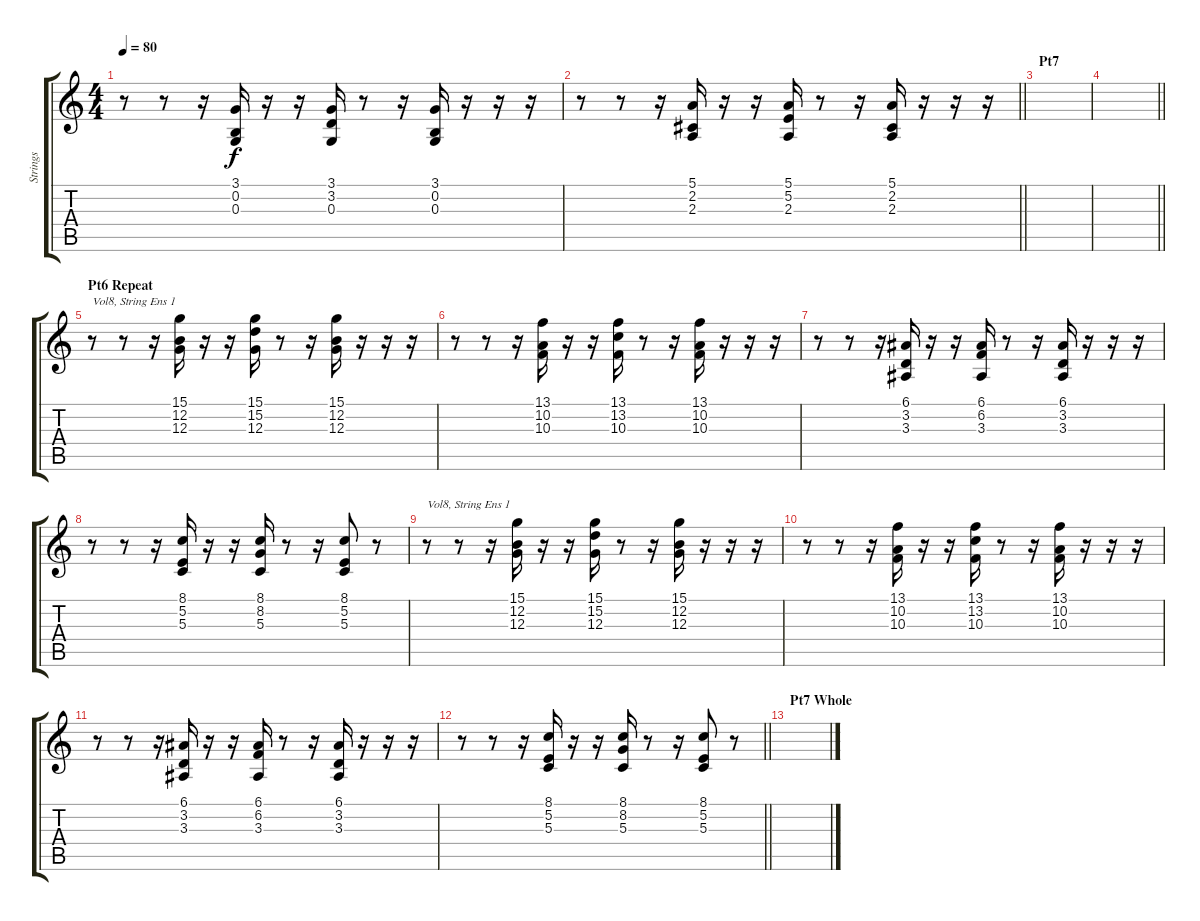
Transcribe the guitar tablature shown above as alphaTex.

\track ("Strings" "Strings") {instrument stringensemble1}
\staff {score tabs}
\tuning (E4 B3 G3 D3 A2 E2) {hide}
\ts (4 4)
\tempo 80
\clef g2
\ks c
r.8{dy f} r.8 r.16 (3.1 0.2 0.3).16 r.16 r.16 (3.1 3.2 0.3).16 r.8 r.16 (3.1 0.2 0.3).16 r.16 r.16 r.16 |
\barLineRight lightlight
r.8 r.8 r.16 (5.1 2.2 2.3).16 r.16 r.16 (5.1 5.2 2.3).16 r.8 r.16 (5.1 2.2 2.3).16 r.16 r.16 r.16 |
\section ("" "Pt7")
|
\barLineRight lightlight
|
\section ("" "Pt6 Repeat")
r.8{txt "Vol8, String Ens 1" volume 8 instrument stringensemble1} r.8 r.16 (15.1 12.2 12.3).16 r.16 r.16 (15.1 15.2 12.3).16 r.8 r.16 (15.1 12.2 12.3).16 r.16 r.16 r.16 |
r.8 r.8 r.16 (13.1 10.2 10.3).16 r.16 r.16 (13.1 13.2 10.3).16 r.8 r.16 (13.1 10.2 10.3).16 r.16 r.16 r.16 |
r.8 r.8 r.16 (6.1 3.2 3.3).16 r.16 r.16 (6.1 6.2 3.3).16 r.8 r.16 (6.1 3.2 3.3).16 r.16 r.16 r.16 |
r.8 r.8 r.16 (8.1 5.2 5.3).16 r.16 r.16 (8.1 8.2 5.3).16 r.8 r.16 (8.1 5.2 5.3).8 r.8 |
r.8{txt "Vol8, String Ens 1" volume 8 instrument stringensemble1} r.8 r.16 (15.1 12.2 12.3).16 r.16 r.16 (15.1 15.2 12.3).16 r.8 r.16 (15.1 12.2 12.3).16 r.16 r.16 r.16 |
r.8 r.8 r.16 (13.1 10.2 10.3).16 r.16 r.16 (13.1 13.2 10.3).16 r.8 r.16 (13.1 10.2 10.3).16 r.16 r.16 r.16 |
r.8 r.8 r.16 (6.1 3.2 3.3).16 r.16 r.16 (6.1 6.2 3.3).16 r.8 r.16 (6.1 3.2 3.3).16 r.16 r.16 r.16 |
\barLineRight lightlight
r.8 r.8 r.16 (8.1 5.2 5.3).16 r.16 r.16 (8.1 8.2 5.3).16 r.8 r.16 (8.1 5.2 5.3).8 r.8 |
\section ("" "Pt7 Whole")
